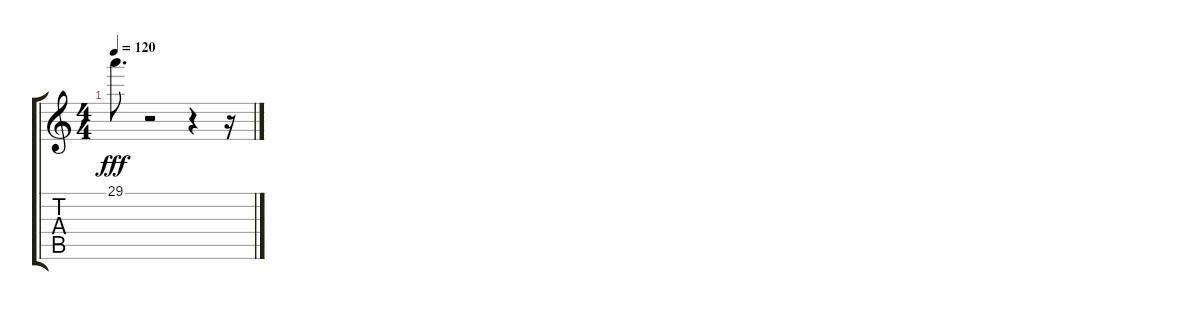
\track "" {instrument drawbarorgan}
\staff {score tabs}
\tuning (E4 B3 G3 D3 A2 E2) {hide}
\ts (4 4)
\tempo 120
\clef g2
\ks c
29.1.8{d dy fff volume 1} r.2 r.4 r.16
